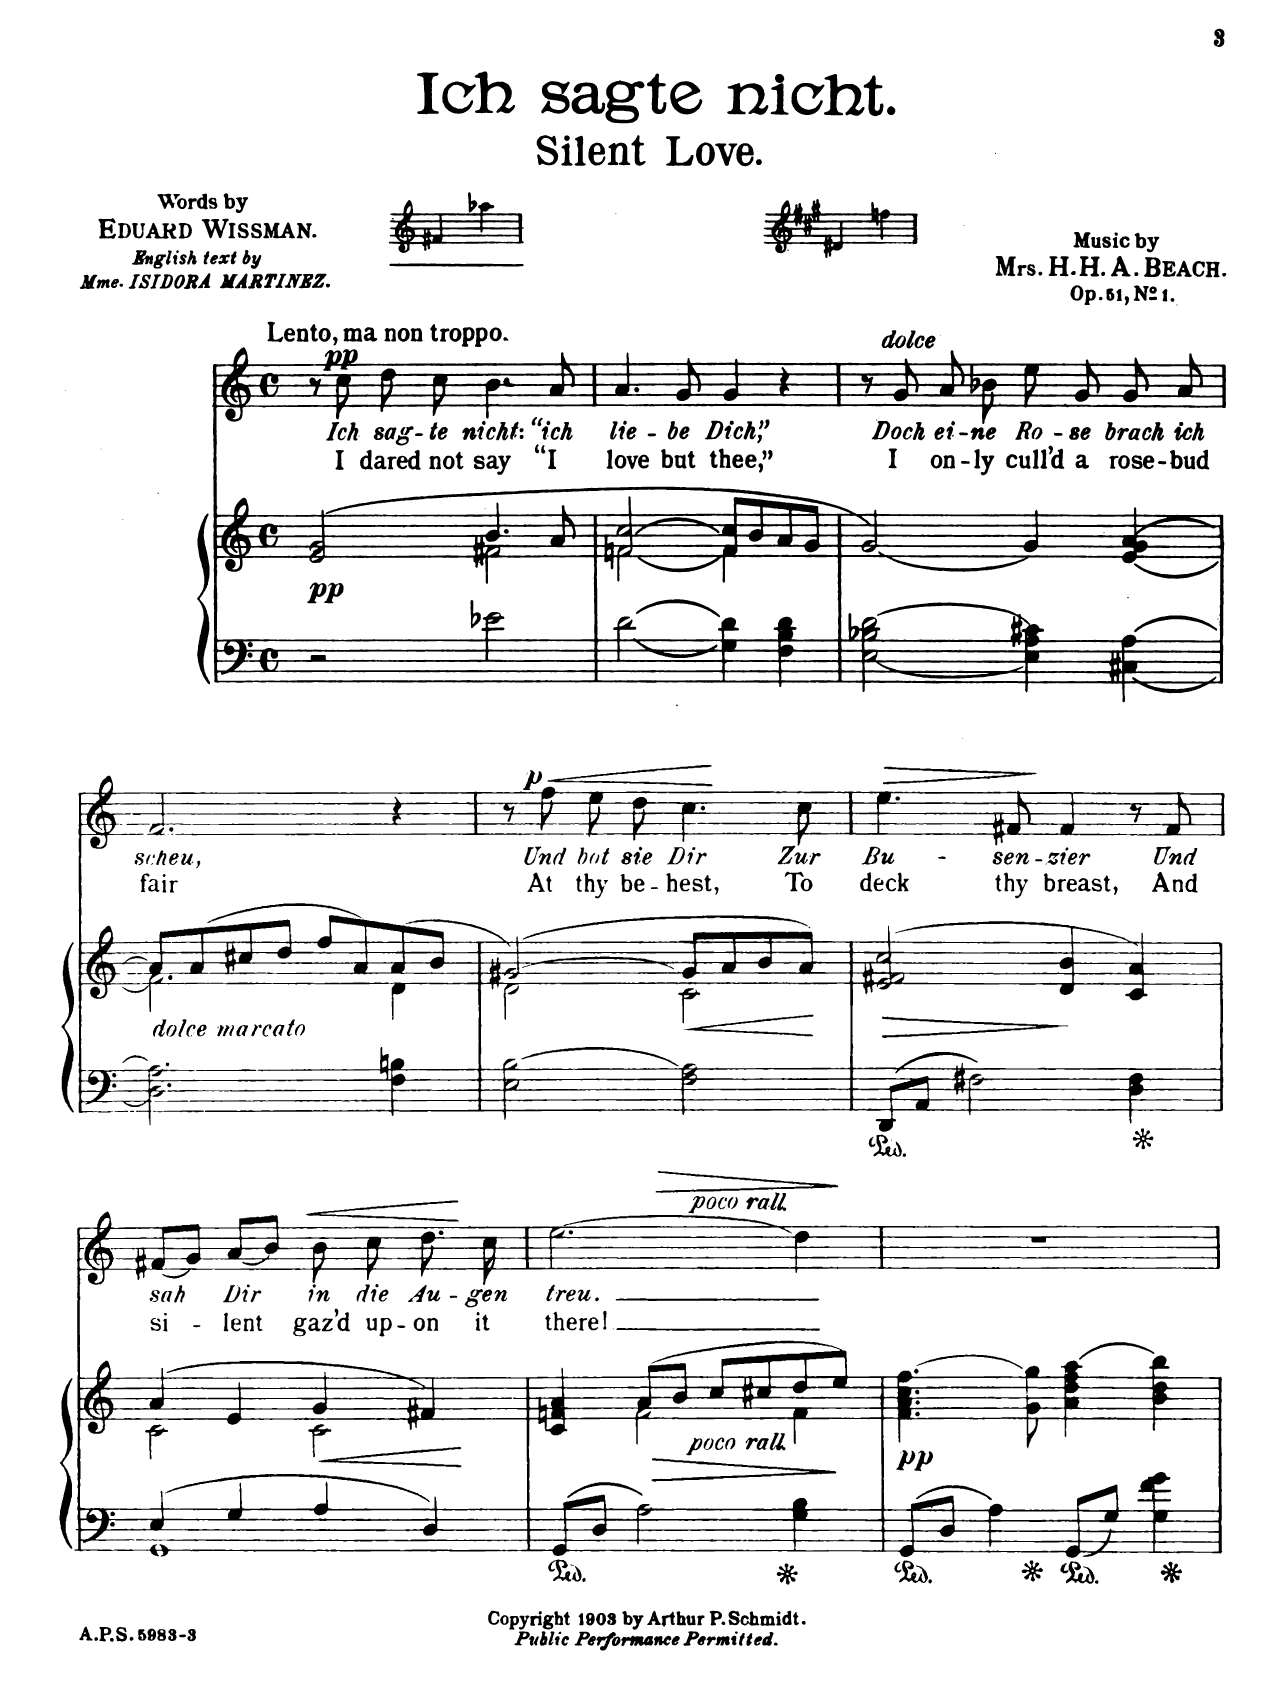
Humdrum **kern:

**kern	**kern	**dynam	**kern	**text	**text	**dynam
*part2	*part2	*part2	*part1	*part1	*part1	*part1
*staff3	*staff2	*staff2/3	*staff1	*staff1	*staff1	*staff1
*I"Piano	*	*	*I"Voice	*	*	*
*I'Pno	*	*	*	*	*	*
*clefF4	*clefG2	*	*clefG2	*	*	*
*k[]	*k[]	*	*k[]	*	*	*
*M4/4	*M4/4	*	*M4/4	*	*	*
*met(c)	*met(c)	*	*met(c)	*	*	*
=1	=1	=1	=1	=1	=1	=1
*	*^	*	*	*	*	*
!	!	!	!	!LO:TX:a:B:t=Lento, ma non troppo	!	!	!
!	!	!	!LO:DY:b	!	!	!	!
2r	(2g/	2e/	pp	8r	.	.	.
!	!	!	!	!	!	!	!LO:DY:a
.	.	.	.	8cc\	Ich	I	pp
.	.	.	.	8dd\	sag-	dared	.
.	.	.	.	8cc\	-te	not	.
2e-X\	4.b/	2f#X\	.	4.b\	nicht:	say	.
.	8a/	.	.	8a/	“ich	“I	.
=2	=2	=2	=2	=2	=2	=2	=2
[2d\	2f/ [2cc/	[2fn\	.	4.a/	lie-	love	.
.	.	.	.	8g/	-be	but	.
4G\ 4d\]	8f/ 8cc/]L	4f\]	.	4g/	Dich,”	thee,”	.
.	8b/	.	.	.	.	.	.
4F\ 4B\ 4d\	8a/	4ryy	.	4r	.	.	.
.	8g/J	.	.	.	.	.	.
=3	=3	=3	=3	=3	=3	=3	=3
[2E\ 2B-X\ 2d\	[2g/)	2.ryy	.	8r	.	.	.
!	!	!	!	!LO:TX:i:t=dolce	!	!	!
.	.	.	.	8g/	Doch	I	.
.	.	.	.	8a/	ei-	on-	.
.	.	.	.	8b-X\	-ne	-ly	.
4E\] 4A\ 4c#X\	4g/]	.	.	8ee\	Ro-	cull’d	.
.	.	.	.	8g/	-se	a	.
4C#X\ [4A\	4g/ [4a/	(<4e/	.	8g/	brach	rose-	.
.	.	.	.	8a/	ich	-bud	.
=4	=4	=4	=4	=4	=4	=4	=4
!	!LO:TX:i:t=dolce marcato	!	!	!	!	!	!
2.D\ 2.A\]	8a/L]	2.f\)	.	2.f/	scheu,	fair	.
.	(8a/	.	.	.	.	.	.
.	8cc#X/	.	.	.	.	.	.
.	8dd/J	.	.	.	.	.	.
.	8ff/L	.	.	.	.	.	.
.	8a/)	.	.	.	.	.	.
4F\ 4Bn\	(8a/	4d\	.	4r	.	.	.
.	8b/J	.	.	.	.	.	.
=5	=5	=5	=5	=5	=5	=5	=5
2E\ 2B\	([2g#X/)	2d\	.	8r	.	.	.
!	!	!	!	!	!	!	!LO:HP:b
!	!	!	!	!	!	!	!LO:DY:n=1:a
.	.	.	.	8ff\	Und	At	< p
.	.	.	.	8ee\	bot	thy	.
.	.	.	.	8dd\	sie	be-	.
!	!	!	!LO:HP:b	!	!	!	!
2F\ 2A\	8g#/L]	2c\	<	4.cc\	Dir	-hest,	.
.	8a/	.	.	.	.	.	.
.	8b/	.	.	.	.	.	.
.	8a/J)	.	.	8cc\	Zur	To	[
*	*v	*v	*	*	*	*	*
=6	=6	=6	=6	=6	=6	=6
!	!	!LO:HP:b	!	!	!	!LO:HP:b
8DD/L	(>2e/ 2f#X/ 2cc/	>	4.ee\	Bu-	deck	>
8AA/J	.	.	.	.	.	.
2F#X\	.	.	.	.	.	.
.	.	.	8f#X/	-sen-	thy	.
.	4d/ 4b/	.	4f#/	-zier	breast,	]
4D\ 4F#\	4c/ 4a/)	[	8r	.	.	.
.	.	.	8f#/	Und	And	.
=7	=7	=7	=7	=7	=7	=7
*^	*^	*	*	*	*	*
4E/	1GG	(4a/	2c\	.	(8f#X/L	sah	si-	.
.	.	.	.	.	8g/J)	.	.	.
4G/	.	4e/	.	.	(8a/L	Dir	-lent	.
.	.	.	.	.	8b/J)	.	.	.
!	!	!	!	!LO:HP:b	!	!	!	!LO:HP:b
4A/	.	4g/	2c\	<	8b\	in	gaz’d	<
.	.	.	.	.	8cc\	die	up-	.
4D/	.	4f#X/)	.	.	8.dd\	Au-	-on	.
.	.	.	.	.	16cc\	-gen	it	[
*v	*v	*	*	*	*	*	*	*
*	*v	*v	*	*	*	*	*
.	.	]	.	.	.	.
=8	=8	=8	=8	=8	=8	=8
*	*^	*	*^	*	*	*
8GG/L	4c/ 4fn/ 4a/	4ryy	.	(2.ee\	2ryy	treu.	there!	.
8D/J	.	.	.	.	.	.	.	.
2A\	(8a/L	2f\	.	.	.	.	.	.
!	!LO:TX:i:t=poco rall.	!	!	!	!	!	!	!
.	8b/J	.	.	.	.	.	.	.
!	!	!	!	!	!LO:TX:i:t=poco rall.	!	!	!
.	8cc/L	.	.	.	2ryy	.	.	.
.	8cc#X/	.	.	.	.	.	.	.
4G\ 4B\	8dd/	4f\	.	4dd\)	.	.	.	.
.	8ee/J)	.	[	.	.	.	.	.
*	*v	*v	*	*	*	*	*	*
*	*	*	*v	*v	*	*	*
=9	=9	=9	=9	=9	=9	=9
!	!	!LO:DY:b	!	!	!	!
8GG/L	(4.f\ 4.a\ 4.cc\ 4.ff\	pp	1r	.	.	.
8D/J	.	.	.	.	.	.
4A\	.	.	.	.	.	.
.	8g\ 8gg\)	.	.	.	.	.
8GG/L	(4a\ 4dd\ 4ff\ 4aa\	.	.	.	.	.
8E/J	.	.	.	.	.	.
4G\ 4f\ 4g\	4b\ 4dd\ 4bb\)	.	.	.	.	.
=	=	=	=	=	=	=
*-	*-	*-	*-	*-	*-	*-
